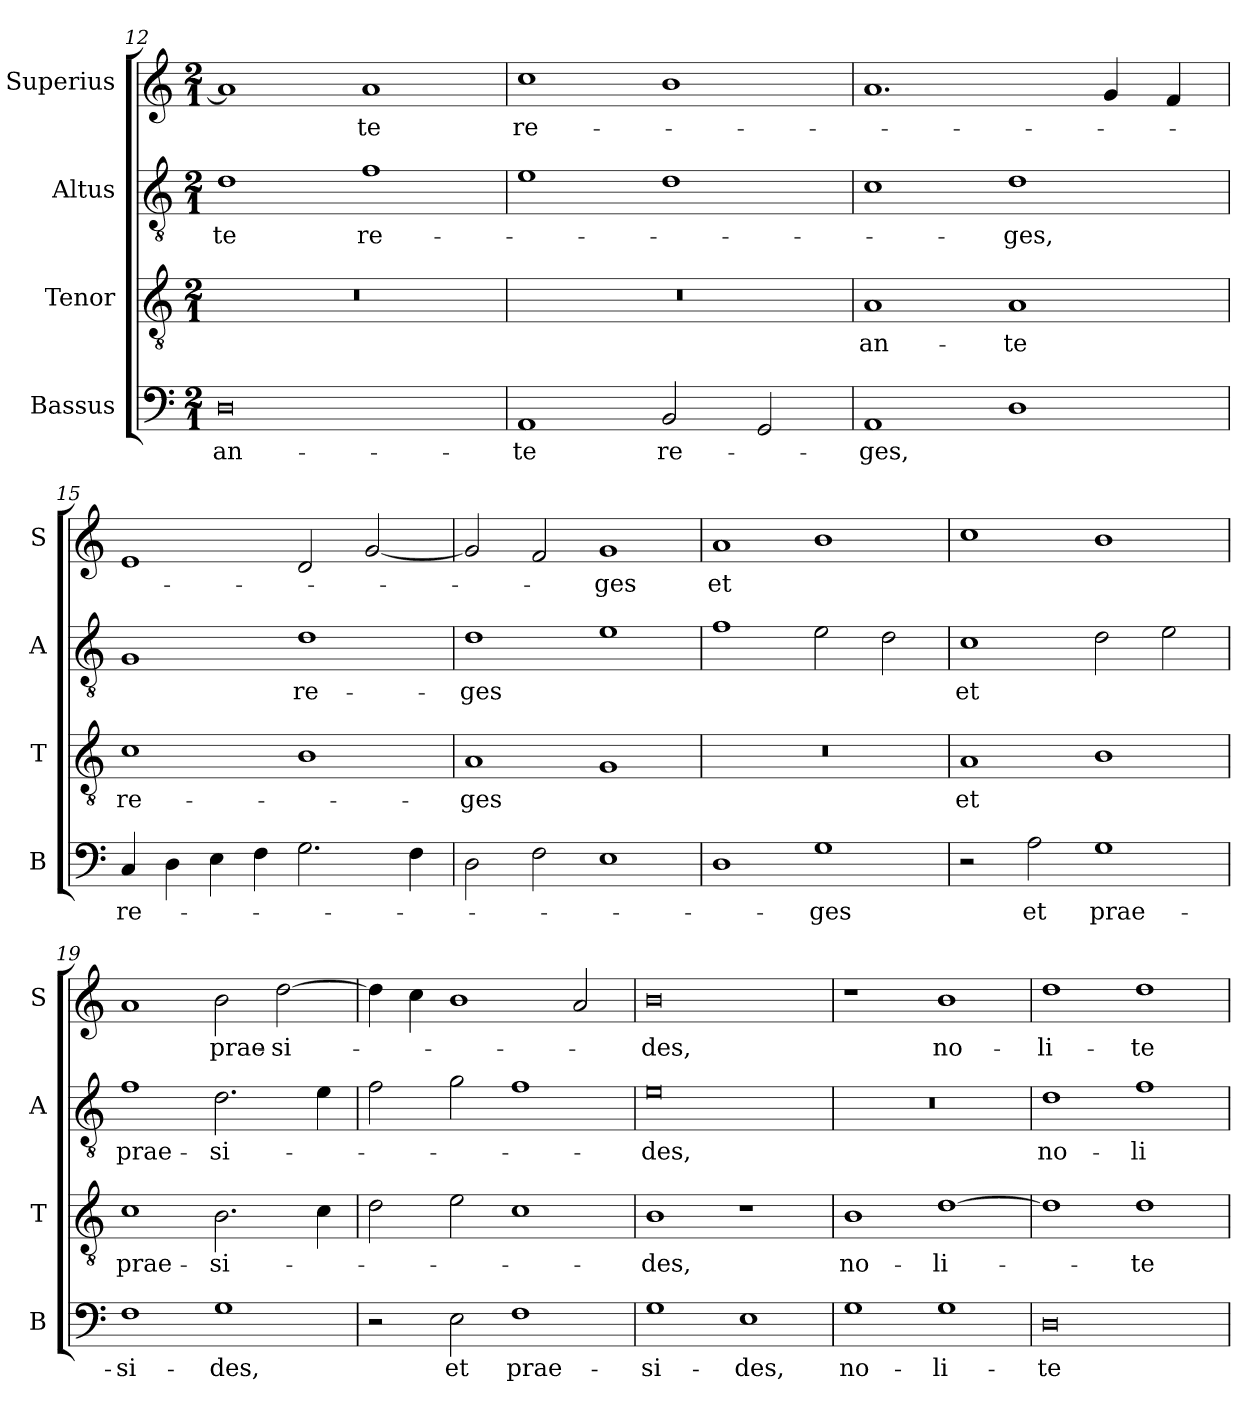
**kern	**text	**kern	**text	**kern	**text	**kern	**text
*part4	*part4	*part3	*part3	*part2	*part2	*part1	*part1
*staff4	*staff4	*staff3	*staff3	*staff2	*staff2	*staff1	*staff1
*I"Bassus	*	*I"Tenor	*	*I"Altus	*	*I"Superius	*
*I'B	*	*I'T	*	*I'A	*	*I'S	*
*clefF4	*	*clefGv2	*	*clefGv2	*	*clefG2	*
*k[]	*	*k[]	*	*k[]	*	*k[]	*
*M2/1	*	*M2/1	*	*M2/1	*	*M2/1	*
=12	=12	=12	=12	=12	=12	=12	=12
0D	an-	0r	.	1d	-te	1a]	.
.	.	.	.	1f	re-	1a	-te
=13	=13	=13	=13	=13	=13	=13	=13
1AA	-te	0r	.	1e	.	1cc	re-
2BB	re-	.	.	1d	.	1b	.
2GG	.	.	.	.	.	.	.
=14	=14	=14	=14	=14	=14	=14	=14
1AA	-ges,	1A	an-	1c	.	1.a	.
1D	.	1A	-te	1d	-ges,	.	.
.	.	.	.	.	.	4g	.
.	.	.	.	.	.	4f	.
=15	=15	=15	=15	=15	=15	=15	=15
4C	re-	1c	re-	1G	.	1e	.
4D	.	.	.	.	.	.	.
4E	.	.	.	.	.	.	.
4F	.	.	.	.	.	.	.
2.G	.	1B	.	1d	re-	2d	.
.	.	.	.	.	.	[2g	.
4F	.	.	.	.	.	.	.
=16	=16	=16	=16	=16	=16	=16	=16
2D	.	1A	-ges	1d	-ges	2g]	.
2F	.	.	.	.	.	2f	.
1E	.	1G	.	1e	.	1g	-ges
=17	=17	=17	=17	=17	=17	=17	=17
1D	.	0r	.	1f	.	1a	et
1G	-ges	.	.	2e	.	1b	.
.	.	.	.	2d	.	.	.
=18	=18	=18	=18	=18	=18	=18	=18
2r	.	1A	et	1c	et	1cc	.
2A	et	.	.	.	.	.	.
1G	prae-	1B	.	2d	.	1b	.
.	.	.	.	2e	.	.	.
=19	=19	=19	=19	=19	=19	=19	=19
1F	-si-	1c	prae-	1f	prae-	1a	.
1G	-des,	2.B	-si-	2.d	-si-	2b	prae-
.	.	.	.	.	.	[2dd	-si-
.	.	4c	.	4e	.	.	.
=20	=20	=20	=20	=20	=20	=20	=20
2r	.	2d	.	2f	.	4dd]	.
.	.	.	.	.	.	4cc	.
2E	et	2e	.	2g	.	1b	.
1F	prae-	1c	.	1f	.	.	.
.	.	.	.	.	.	2a	.
=21	=21	=21	=21	=21	=21	=21	=21
1G	-si-	1B	-des,	0e	-des,	0b	-des,
1E	-des,	1r	.	.	.	.	.
=22	=22	=22	=22	=22	=22	=22	=22
1G	no-	1B	no-	0r	.	1r	.
1G	-li-	[1d	-li-	.	.	1b	no-
=23	=23	=23	=23	=23	=23	=23	=23
0D	-te	1d]	.	1d	no-	1dd	-li-
.	.	1d	-te	1f	-li-	1dd	-te
=	=	=	=	=	=	=	=
*-	*-	*-	*-	*-	*-	*-	*-
